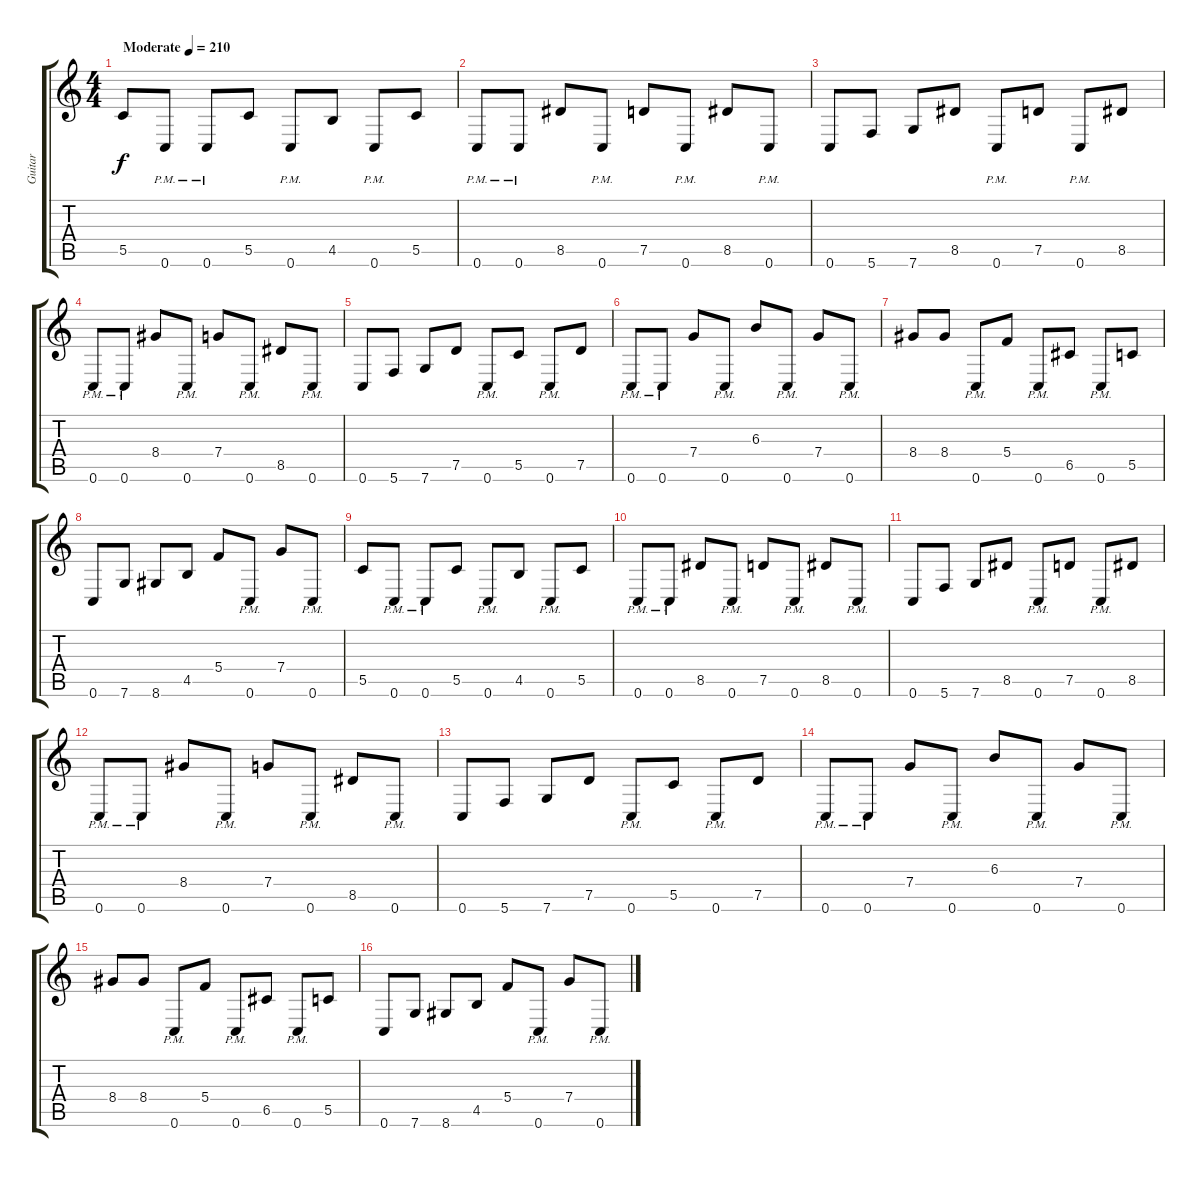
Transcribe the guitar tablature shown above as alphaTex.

\track ("Guitar" "Guitar") {instrument distortionguitar}
\staff {score tabs}
\tuning (D4 A3 F3 C3 G2 C2) {hide}
\ts (4 4)
\tempo (210 "Moderate")
\clef g2
\ks c
5.5.8{dy f instrument distortionguitar} 0.6{pm}.8 0.6{pm}.8 5.5.8 0.6{pm}.8 4.5.8 0.6{pm}.8 5.5.8 |
0.6{pm}.8 0.6{pm}.8 8.5.8 0.6{pm}.8 7.5.8 0.6{pm}.8 8.5.8 0.6{pm}.8 |
0.6.8 5.6.8 7.6.8 8.5.8 0.6{pm}.8 7.5.8 0.6{pm}.8 8.5.8 |
0.6{pm}.8 0.6{pm}.8 8.4.8 0.6{pm}.8 7.4.8 0.6{pm}.8 8.5.8 0.6{pm}.8 |
0.6.8 5.6.8 7.6.8 7.5.8 0.6{pm}.8 5.5.8 0.6{pm}.8 7.5.8 |
0.6{pm}.8 0.6{pm}.8 7.4.8 0.6{pm}.8 6.3.8 0.6{pm}.8 7.4.8 0.6{pm}.8 |
8.4.8 8.4.8 0.6{pm}.8 5.4.8 0.6{pm}.8 6.5.8 0.6{pm}.8 5.5.8 |
0.6.8 7.6.8 8.6.8 4.5.8 5.4.8 0.6{pm}.8 7.4.8 0.6{pm}.8 |
5.5.8 0.6{pm}.8 0.6{pm}.8 5.5.8 0.6{pm}.8 4.5.8 0.6{pm}.8 5.5.8 |
0.6{pm}.8 0.6{pm}.8 8.5.8 0.6{pm}.8 7.5.8 0.6{pm}.8 8.5.8 0.6{pm}.8 |
0.6.8 5.6.8 7.6.8 8.5.8 0.6{pm}.8 7.5.8 0.6{pm}.8 8.5.8 |
0.6{pm}.8 0.6{pm}.8 8.4.8 0.6{pm}.8 7.4.8 0.6{pm}.8 8.5.8 0.6{pm}.8 |
0.6.8 5.6.8 7.6.8 7.5.8 0.6{pm}.8 5.5.8 0.6{pm}.8 7.5.8 |
0.6{pm}.8 0.6{pm}.8 7.4.8 0.6{pm}.8 6.3.8 0.6{pm}.8 7.4.8 0.6{pm}.8 |
8.4.8 8.4.8 0.6{pm}.8 5.4.8 0.6{pm}.8 6.5.8 0.6{pm}.8 5.5.8 |
0.6.8 7.6.8 8.6.8 4.5.8 5.4.8 0.6{pm}.8 7.4.8 0.6{pm}.8
